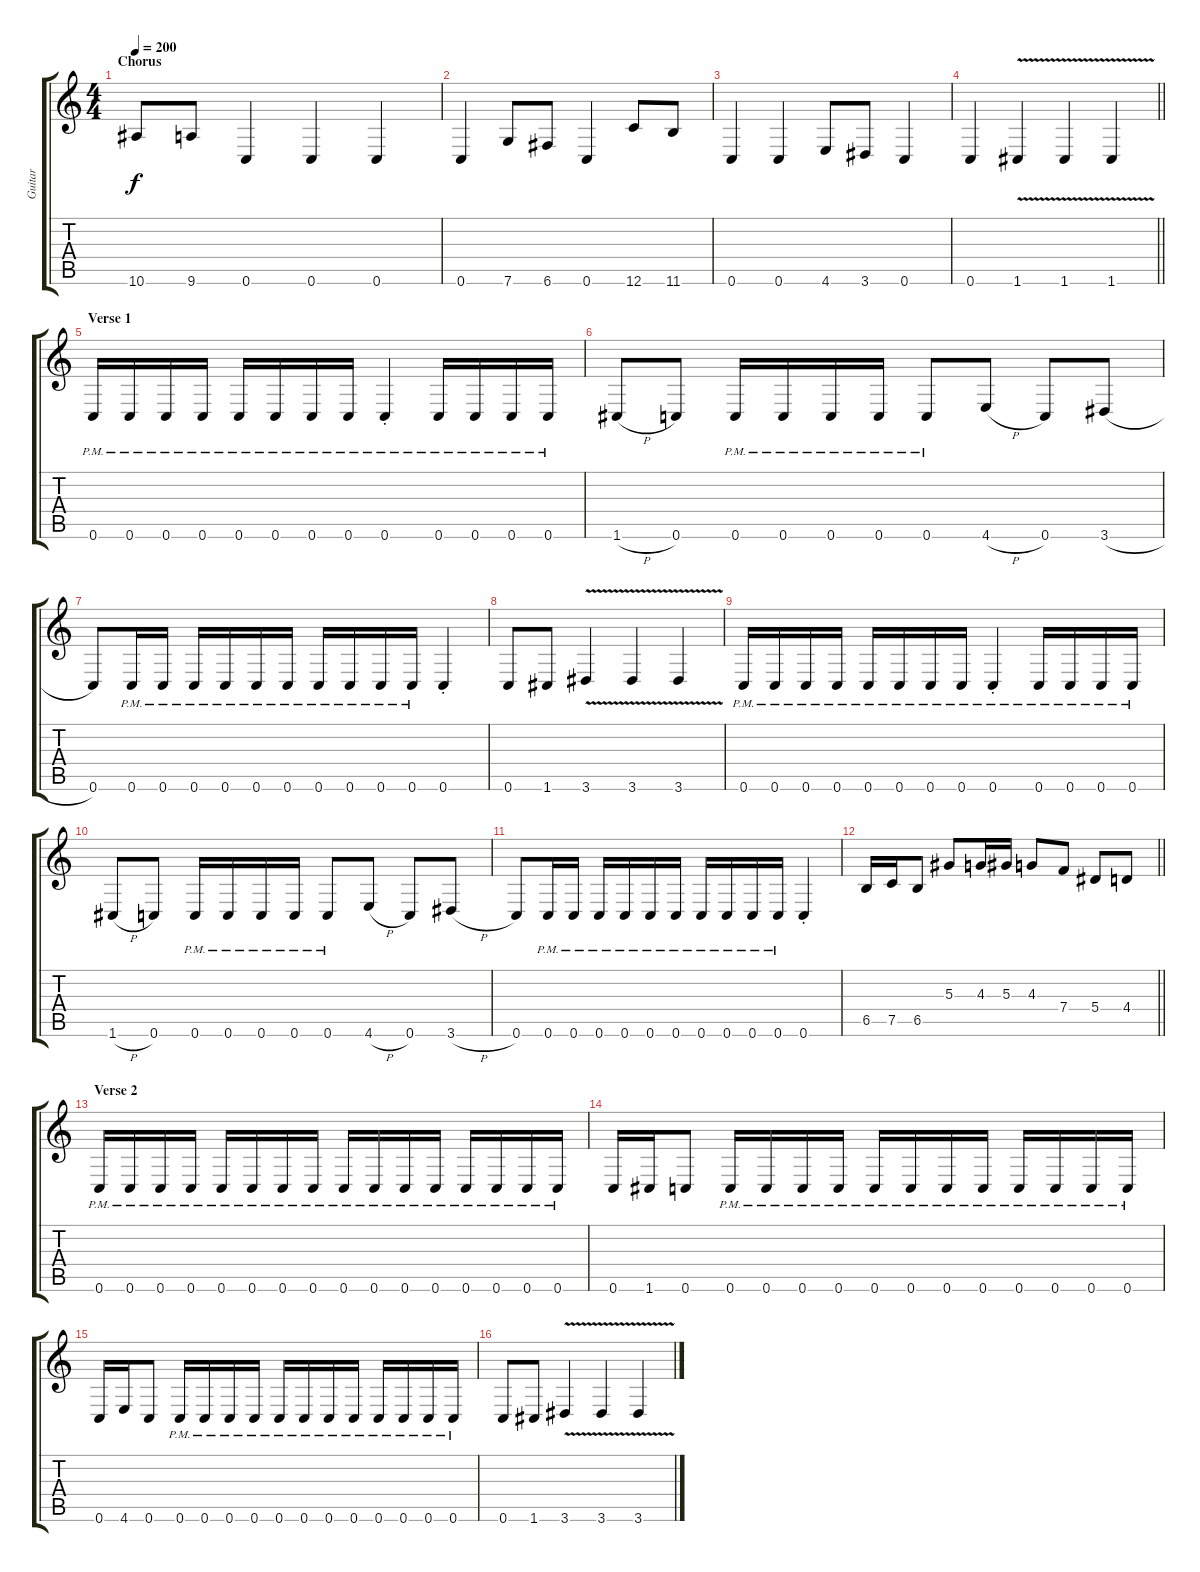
\track ("Guitar" "Guitar") {instrument distortionguitar}
\staff {score tabs}
\tuning (C4 G3 Eb3 Bb2 F2 C2) {hide}
\ts (4 4)
\section ("" "Chorus")
\tempo 200
\clef g2
\ks c
10.6.8{dy f instrument distortionguitar} 9.6.8 0.6.4 0.6.4 0.6.4 |
0.6.4 7.6.8 6.6.8 0.6.4 12.6.8 11.6.8 |
0.6.4 0.6.4 4.6.8 3.6.8 0.6.4 |
\barLineRight lightlight
0.6.4 1.6{v}.4 1.6{v}.4 1.6{v}.4 |
\section ("" "Verse 1")
0.6{pm}.16 0.6{pm}.16 0.6{pm}.16 0.6{pm}.16 0.6{pm}.16 0.6{pm}.16 0.6{pm}.16 0.6{pm}.16 0.6{pm st}.4 0.6{pm}.16 0.6{pm}.16 0.6{pm}.16 0.6{pm}.16 |
1.6{h}.8 0.6.8 0.6{pm}.16 0.6{pm}.16 0.6{pm}.16 0.6{pm}.16 0.6{pm}.8 4.6{h}.8 0.6.8 3.6{h}.8 |
0.6.8 0.6{pm}.16 0.6{pm}.16 0.6{pm}.16 0.6{pm}.16 0.6{pm}.16 0.6{pm}.16 0.6{pm}.16 0.6{pm}.16 0.6{pm}.16 0.6{pm}.16 0.6{st}.4 |
0.6.8 1.6.8 3.6{v}.4 3.6{v}.4 3.6{v}.4 |
0.6{pm}.16 0.6{pm}.16 0.6{pm}.16 0.6{pm}.16 0.6{pm}.16 0.6{pm}.16 0.6{pm}.16 0.6{pm}.16 0.6{pm st}.4 0.6{pm}.16 0.6{pm}.16 0.6{pm}.16 0.6{pm}.16 |
1.6{h}.8 0.6.8 0.6{pm}.16 0.6{pm}.16 0.6{pm}.16 0.6{pm}.16 0.6{pm}.8 4.6{h}.8 0.6.8 3.6{h}.8 |
0.6.8 0.6{pm}.16 0.6{pm}.16 0.6{pm}.16 0.6{pm}.16 0.6{pm}.16 0.6{pm}.16 0.6{pm}.16 0.6{pm}.16 0.6{pm}.16 0.6{pm}.16 0.6{st}.4 |
\barLineRight lightlight
6.5.16 7.5.16 6.5.8 5.3.8 4.3.16 5.3.16 4.3.8 7.4.8 5.4.8 4.4.8 |
\section ("" "Verse 2")
0.6{pm}.16 0.6{pm}.16 0.6{pm}.16 0.6{pm}.16 0.6{pm}.16 0.6{pm}.16 0.6{pm}.16 0.6{pm}.16 0.6{pm}.16 0.6{pm}.16 0.6{pm}.16 0.6{pm}.16 0.6{pm}.16 0.6{pm}.16 0.6{pm}.16 0.6{pm}.16 |
0.6.16 1.6.16 0.6.8 0.6{pm}.16 0.6{pm}.16 0.6{pm}.16 0.6{pm}.16 0.6{pm}.16 0.6{pm}.16 0.6{pm}.16 0.6{pm}.16 0.6{pm}.16 0.6{pm}.16 0.6{pm}.16 0.6{pm}.16 |
0.6.16 4.6.16 0.6.8 0.6{pm}.16 0.6{pm}.16 0.6{pm}.16 0.6{pm}.16 0.6{pm}.16 0.6{pm}.16 0.6{pm}.16 0.6{pm}.16 0.6{pm}.16 0.6{pm}.16 0.6{pm}.16 0.6{pm}.16 |
0.6.8 1.6.8 3.6{v}.4 3.6{v}.4 3.6{v}.4
